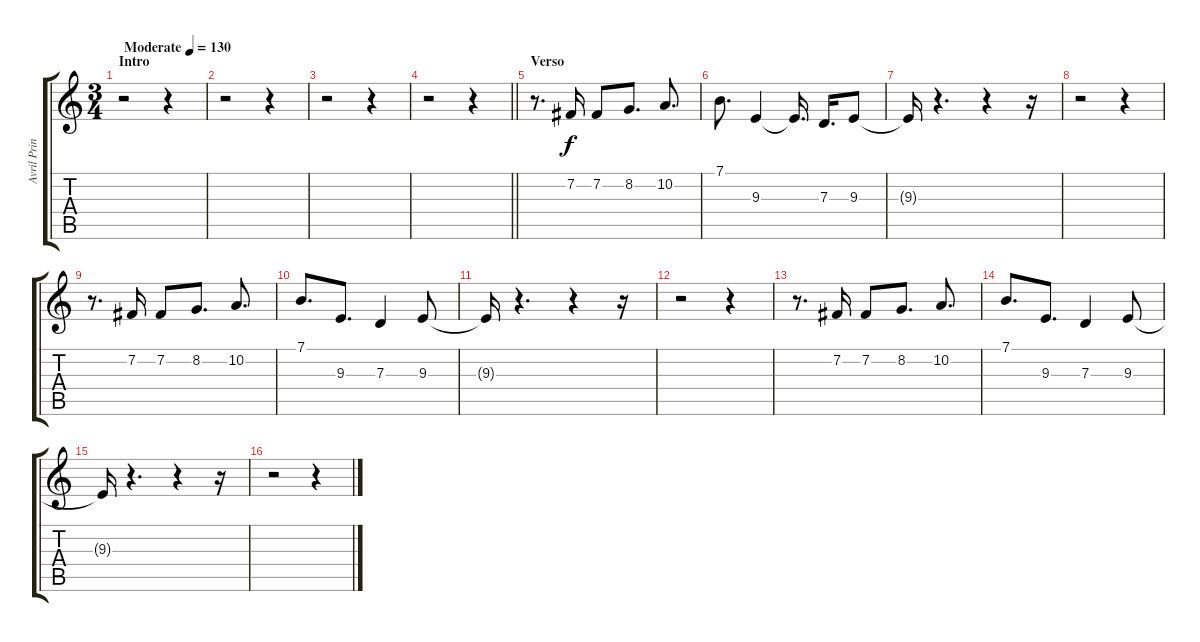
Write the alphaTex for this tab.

\track ("Avril Principal" "Avril Prin") {instrument trumpet}
\staff {score tabs}
\tuning (E4 B3 G3 D3 A2 E2) {hide}
\ts (3 4)
\section ("" "Intro")
\tempo (130 "Moderate")
\clef g2
\ks c
r.2{dy f instrument trumpet} r.4 |
r.2 r.4 |
r.2 r.4 |
\barLineRight lightlight
r.2 r.4 |
\section ("" "Verso")
r.8{d} 7.2.16 7.2.8 8.2.8{d} 10.2.8{d} |
7.1.8{d} 9.3.4 9.3{t}.16{d} 7.3.16{d} 9.3.8 |
9.3{t}.16 r.4{d} r.4 r.16 |
r.2 r.4 |
r.8{d} 7.2.16 7.2.8 8.2.8{d} 10.2.8{d} |
7.1.8{d} 9.3.8{d} 7.3.4 9.3.8 |
9.3{t}.16 r.4{d} r.4 r.16 |
r.2 r.4 |
r.8{d} 7.2.16 7.2.8 8.2.8{d} 10.2.8{d} |
7.1.8{d} 9.3.8{d} 7.3.4 9.3.8 |
9.3{t}.16 r.4{d} r.4 r.16 |
r.2 r.4
